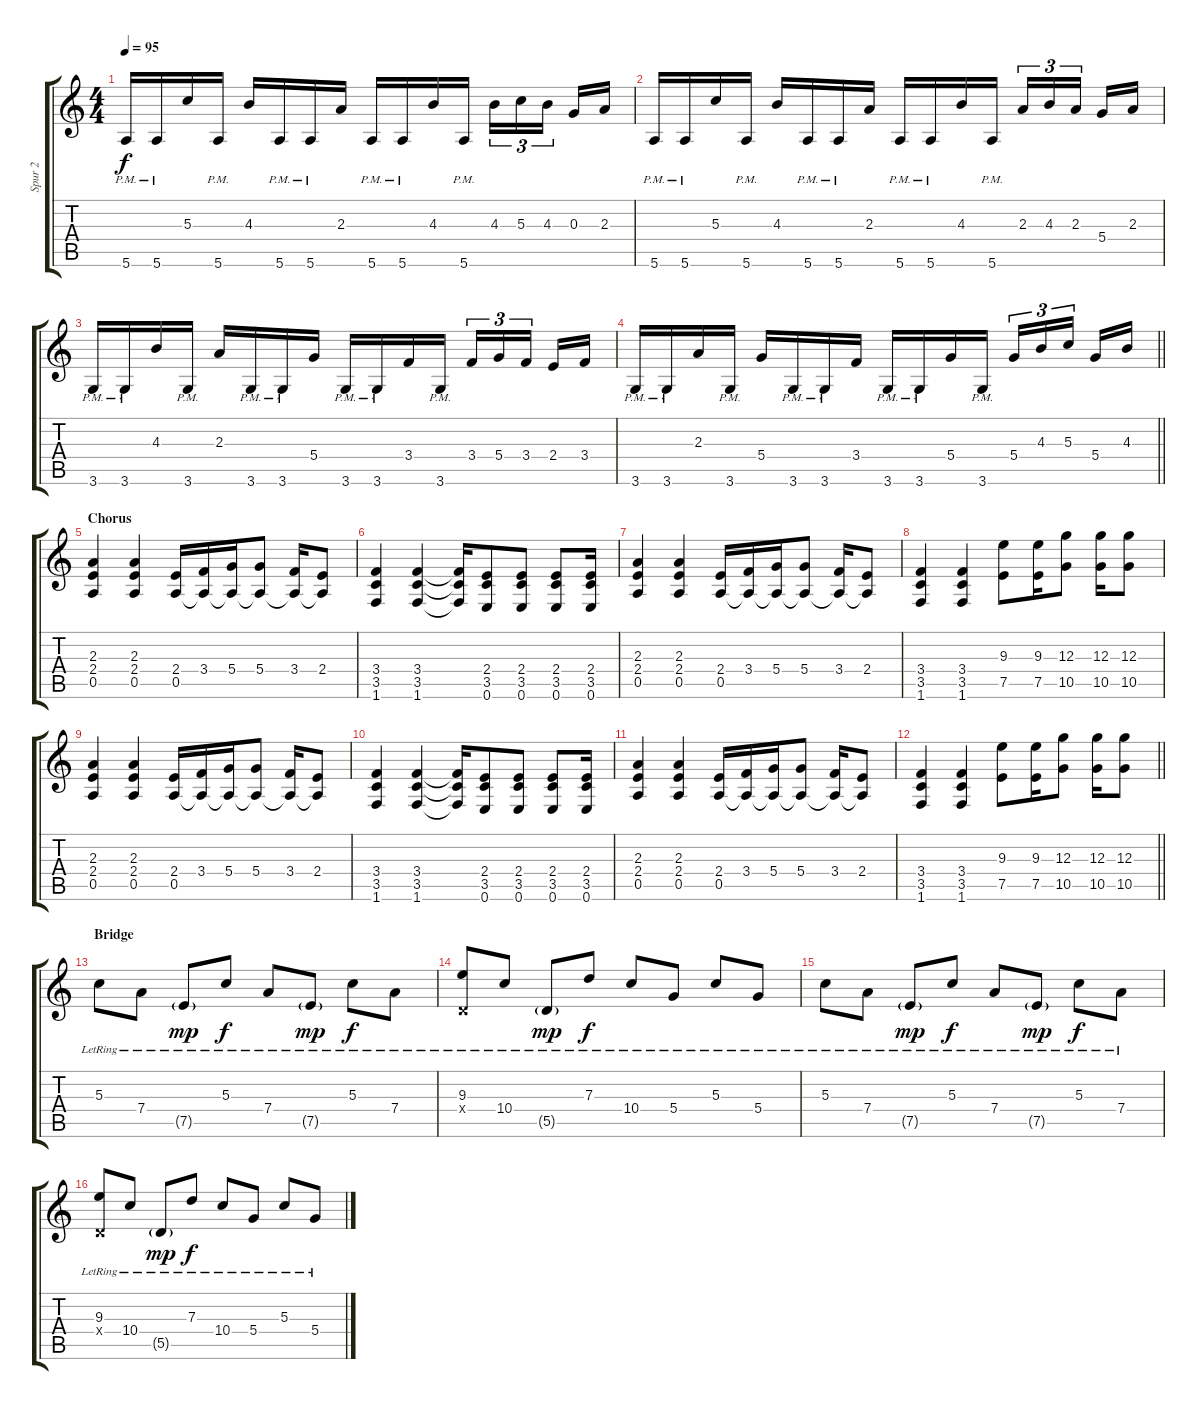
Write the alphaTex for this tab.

\track ("Spur 2" "Spur 2") {instrument distortionguitar}
\staff {score tabs}
\tuning (E4 B3 G3 D3 A2 E2) {hide}
\ts (4 4)
\tempo 95
\clef g2
\ks c
5.6{pm}.16{dy f} 5.6{pm}.16 5.3.16 5.6{pm}.16 4.3.16 5.6{pm}.16 5.6{pm}.16 2.3.16 5.6{pm}.16 5.6{pm}.16 4.3.16 5.6{pm}.16 4.3.16{tu (3 2)} 5.3.16{tu (3 2)} 4.3.16{tu (3 2)} 0.3.16 2.3.16 |
5.6{pm}.16 5.6{pm}.16 5.3.16 5.6{pm}.16 4.3.16 5.6{pm}.16 5.6{pm}.16 2.3.16 5.6{pm}.16 5.6{pm}.16 4.3.16 5.6{pm}.16 2.3.16{tu (3 2)} 4.3.16{tu (3 2)} 2.3.16{tu (3 2)} 5.4.16 2.3.16 |
3.6{pm}.16 3.6{pm}.16 4.3.16 3.6{pm}.16 2.3.16 3.6{pm}.16 3.6{pm}.16 5.4.16 3.6{pm}.16 3.6{pm}.16 3.4.16 3.6{pm}.16 3.4.16{tu (3 2)} 5.4.16{tu (3 2)} 3.4.16{tu (3 2)} 2.4.16 3.4.16 |
\barLineRight lightlight
3.6{pm}.16 3.6{pm}.16 2.3.16 3.6{pm}.16 5.4.16 3.6{pm}.16 3.6{pm}.16 3.4.16 3.6{pm}.16 3.6{pm}.16 5.4.16 3.6{pm}.16 5.4.16{tu (3 2)} 4.3.16{tu (3 2)} 5.3.16{tu (3 2)} 5.4.16 4.3.16 |
\section ("" "Chorus")
(2.3 2.4 0.5).4 (2.3 2.4 0.5).4 (2.4 0.5).16 (3.4 0.5{t}).16 (5.4 0.5{t}).16 (5.4 0.5{t}).8 (3.4 0.5{t}).16 (2.4 0.5{t}).8 |
(3.4 3.5 1.6).4 (3.4 3.5 1.6).4 (3.4{t} 3.5{t} 1.6{t}).16 (2.4 3.5 0.6).8 (2.4 3.5 0.6).8 (2.4 3.5 0.6).8 (2.4 3.5 0.6).16 |
(2.3 2.4 0.5).4 (2.3 2.4 0.5).4 (2.4 0.5).16 (3.4 0.5{t}).16 (5.4 0.5{t}).16 (5.4 0.5{t}).8 (3.4 0.5{t}).16 (2.4 0.5{t}).8 |
(3.4 3.5 1.6).4 (3.4 3.5 1.6).4 (9.3 7.5).8 (9.3 7.5).16 (12.3 10.5).8 (12.3 10.5).16 (12.3 10.5).8 |
(2.3 2.4 0.5).4 (2.3 2.4 0.5).4 (2.4 0.5).16 (3.4 0.5{t}).16 (5.4 0.5{t}).16 (5.4 0.5{t}).8 (3.4 0.5{t}).16 (2.4 0.5{t}).8 |
(3.4 3.5 1.6).4 (3.4 3.5 1.6).4 (3.4{t} 3.5{t} 1.6{t}).16 (2.4 3.5 0.6).8 (2.4 3.5 0.6).8 (2.4 3.5 0.6).8 (2.4 3.5 0.6).16 |
(2.3 2.4 0.5).4 (2.3 2.4 0.5).4 (2.4 0.5).16 (3.4 0.5{t}).16 (5.4 0.5{t}).16 (5.4 0.5{t}).8 (3.4 0.5{t}).16 (2.4 0.5{t}).8 |
\barLineRight lightlight
(3.4 3.5 1.6).4 (3.4 3.5 1.6).4 (9.3 7.5).8 (9.3 7.5).16 (12.3 10.5).8 (12.3 10.5).16 (12.3 10.5).8 |
\section ("" "Bridge")
5.3{lr}.8 7.4{lr}.8 7.5{g lr}.8{dy mp} 5.3{lr}.8{dy f} 7.4{lr}.8 7.5{g lr}.8{dy mp} 5.3{lr}.8{dy f} 7.4{lr}.8 |
(9.3{lr} 0.4{x}).8 10.4{lr}.8 5.5{g lr}.8{dy mp} 7.3{lr}.8{dy f} 10.4{lr}.8 5.4{lr}.8 5.3{lr}.8 5.4{lr}.8 |
5.3{lr}.8 7.4{lr}.8 7.5{g lr}.8{dy mp} 5.3{lr}.8{dy f} 7.4{lr}.8 7.5{g lr}.8{dy mp} 5.3{lr}.8{dy f} 7.4{lr}.8 |
(9.3{lr} 0.4{x}).8 10.4{lr}.8 5.5{g lr}.8{dy mp} 7.3{lr}.8{dy f} 10.4{lr}.8 5.4{lr}.8 5.3{lr}.8 5.4{lr}.8
